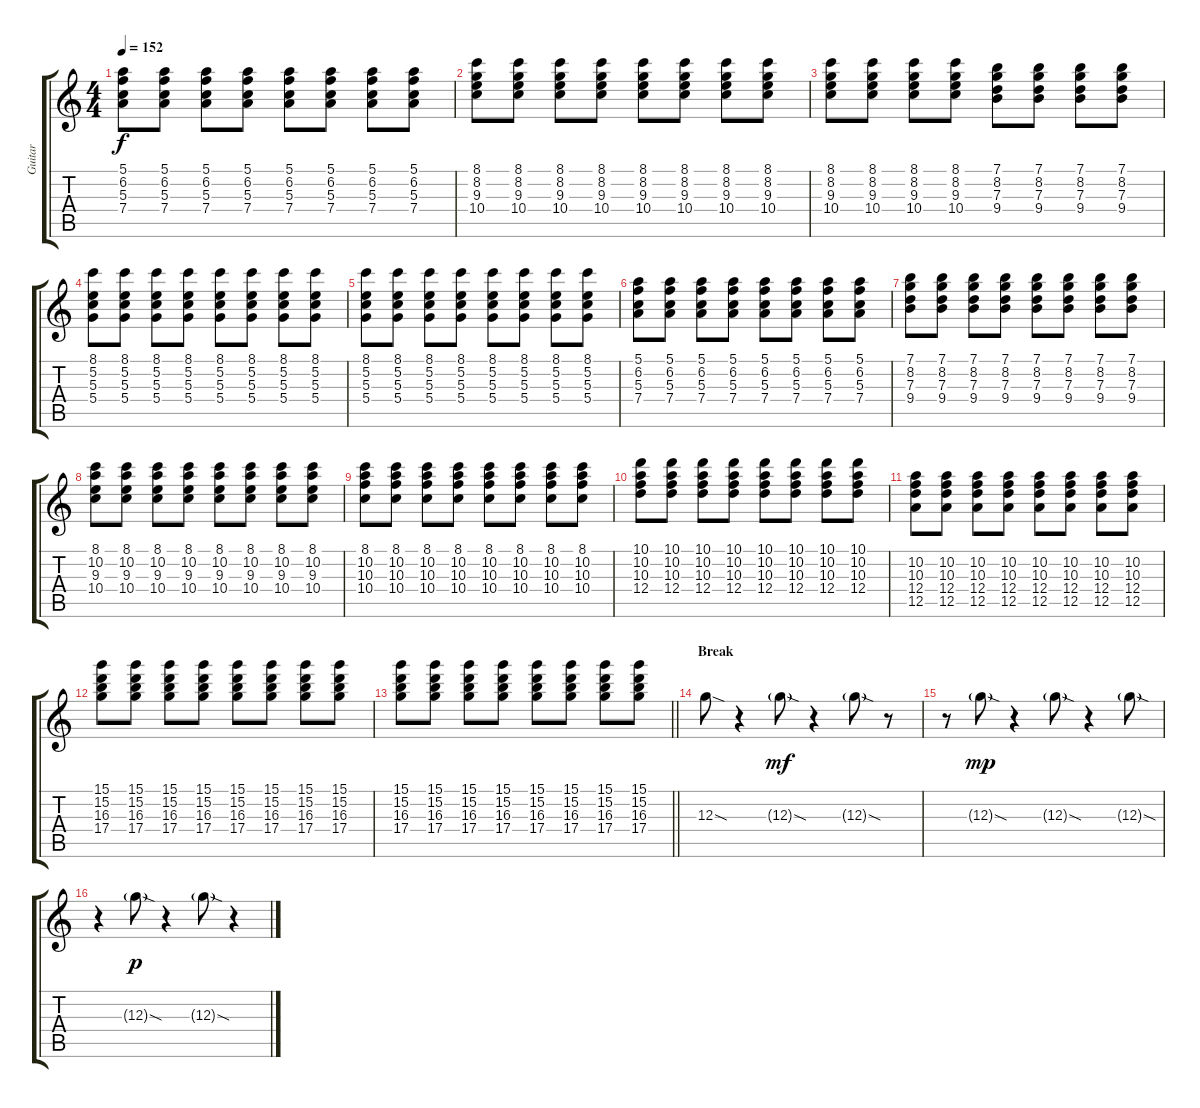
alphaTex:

\track ("Guitar" "Guitar") {instrument distortionguitar}
\staff {score tabs}
\tuning (E4 B3 G3 D3 A2 E2) {hide}
\ts (4 4)
\tempo 152
\clef g2
\ks c
(5.1 6.2 5.3 7.4).8{dy f} (5.1 6.2 5.3 7.4).8 (5.1 6.2 5.3 7.4).8 (5.1 6.2 5.3 7.4).8 (5.1 6.2 5.3 7.4).8 (5.1 6.2 5.3 7.4).8 (5.1 6.2 5.3 7.4).8 (5.1 6.2 5.3 7.4).8 |
(8.1 8.2 9.3 10.4).8 (8.1 8.2 9.3 10.4).8 (8.1 8.2 9.3 10.4).8 (8.1 8.2 9.3 10.4).8 (8.1 8.2 9.3 10.4).8 (8.1 8.2 9.3 10.4).8 (8.1 8.2 9.3 10.4).8 (8.1 8.2 9.3 10.4).8 |
(8.1 8.2 9.3 10.4).8 (8.1 8.2 9.3 10.4).8 (8.1 8.2 9.3 10.4).8 (8.1 8.2 9.3 10.4).8 (7.1 8.2 7.3 9.4).8 (7.1 8.2 7.3 9.4).8 (7.1 8.2 7.3 9.4).8 (7.1 8.2 7.3 9.4).8 |
(8.1 5.2 5.3 5.4).8 (8.1 5.2 5.3 5.4).8 (8.1 5.2 5.3 5.4).8 (8.1 5.2 5.3 5.4).8 (8.1 5.2 5.3 5.4).8 (8.1 5.2 5.3 5.4).8 (8.1 5.2 5.3 5.4).8 (8.1 5.2 5.3 5.4).8 |
(8.1 5.2 5.3 5.4).8 (8.1 5.2 5.3 5.4).8 (8.1 5.2 5.3 5.4).8 (8.1 5.2 5.3 5.4).8 (8.1 5.2 5.3 5.4).8 (8.1 5.2 5.3 5.4).8 (8.1 5.2 5.3 5.4).8 (8.1 5.2 5.3 5.4).8 |
(5.1 6.2 5.3 7.4).8 (5.1 6.2 5.3 7.4).8 (5.1 6.2 5.3 7.4).8 (5.1 6.2 5.3 7.4).8 (5.1 6.2 5.3 7.4).8 (5.1 6.2 5.3 7.4).8 (5.1 6.2 5.3 7.4).8 (5.1 6.2 5.3 7.4).8 |
(7.1 8.2 7.3 9.4).8 (7.1 8.2 7.3 9.4).8 (7.1 8.2 7.3 9.4).8 (7.1 8.2 7.3 9.4).8 (7.1 8.2 7.3 9.4).8 (7.1 8.2 7.3 9.4).8 (7.1 8.2 7.3 9.4).8 (7.1 8.2 7.3 9.4).8 |
(8.1 10.2 9.3 10.4).8 (8.1 10.2 9.3 10.4).8 (8.1 10.2 9.3 10.4).8 (8.1 10.2 9.3 10.4).8 (8.1 10.2 9.3 10.4).8 (8.1 10.2 9.3 10.4).8 (8.1 10.2 9.3 10.4).8 (8.1 10.2 9.3 10.4).8 |
(8.1 10.2 10.3 10.4).8 (8.1 10.2 10.3 10.4).8 (8.1 10.2 10.3 10.4).8 (8.1 10.2 10.3 10.4).8 (8.1 10.2 10.3 10.4).8 (8.1 10.2 10.3 10.4).8 (8.1 10.2 10.3 10.4).8 (8.1 10.2 10.3 10.4).8 |
(10.1 10.2 10.3 12.4).8 (10.1 10.2 10.3 12.4).8 (10.1 10.2 10.3 12.4).8 (10.1 10.2 10.3 12.4).8 (10.1 10.2 10.3 12.4).8 (10.1 10.2 10.3 12.4).8 (10.1 10.2 10.3 12.4).8 (10.1 10.2 10.3 12.4).8 |
(10.2 10.3 12.4 12.5).8 (10.2 10.3 12.4 12.5).8 (10.2 10.3 12.4 12.5).8 (10.2 10.3 12.4 12.5).8 (10.2 10.3 12.4 12.5).8 (10.2 10.3 12.4 12.5).8 (10.2 10.3 12.4 12.5).8 (10.2 10.3 12.4 12.5).8 |
(15.1 15.2 16.3 17.4).8 (15.1 15.2 16.3 17.4).8 (15.1 15.2 16.3 17.4).8 (15.1 15.2 16.3 17.4).8 (15.1 15.2 16.3 17.4).8 (15.1 15.2 16.3 17.4).8 (15.1 15.2 16.3 17.4).8 (15.1 15.2 16.3 17.4).8 |
\barLineRight lightlight
(15.1 15.2 16.3 17.4).8 (15.1 15.2 16.3 17.4).8 (15.1 15.2 16.3 17.4).8 (15.1 15.2 16.3 17.4).8 (15.1 15.2 16.3 17.4).8 (15.1 15.2 16.3 17.4).8 (15.1 15.2 16.3 17.4).8 (15.1 15.2 16.3 17.4).8 |
\section ("" "Break")
12.3{sod}.8 r.4 12.3{sod g}.8{dy mf} r.4 12.3{sod g}.8 r.8 |
r.8 12.3{sod g}.8{dy mp} r.4 12.3{sod g}.8 r.4 12.3{sod g}.8 |
r.4 12.3{sod g}.8{dy p} r.4 12.3{sod g}.8 r.4
